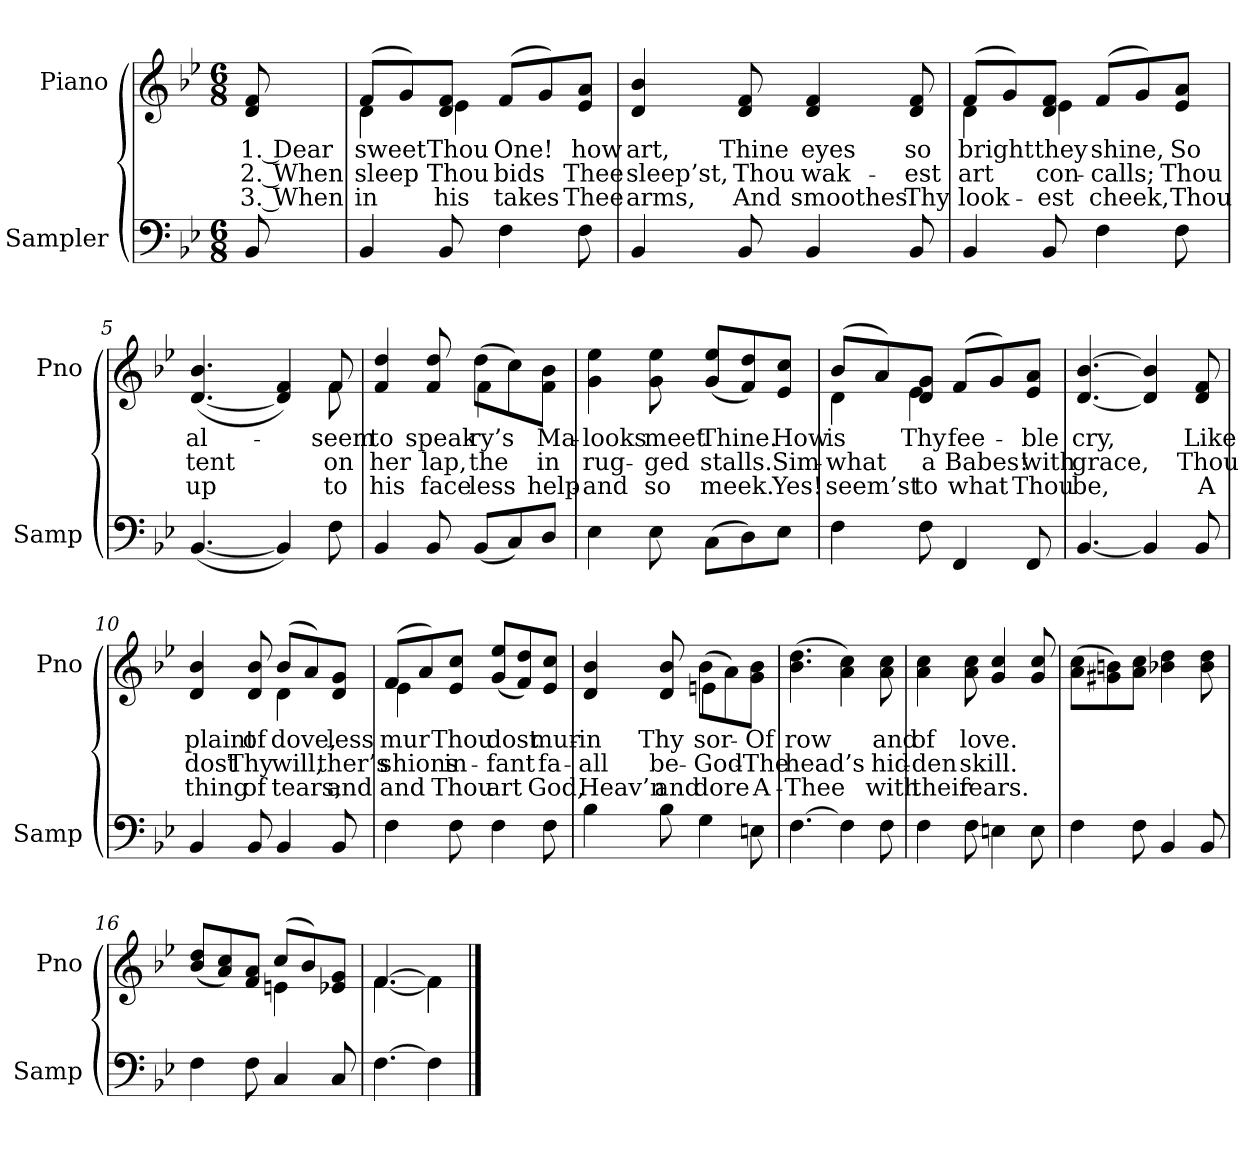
**kern	**kern	**text	**text	**text
*part2	*part1	*part1	*part1	*part1
*staff2	*staff1	*staff1	*staff1	*staff1
*I"Sampler	*I"Piano	*	*	*
*I'Samp	*I'Pno	*	*	*
*clefF4	*clefG2	*	*	*
*k[b-e-]	*k[b-e-]	*	*	*
*B-:	*B-:	*	*	*
*M6/8	*M6/8	*	*	*
=1	=1	=1	=1	=1
8BB-	8d 8f	1. Dear	2. When	3. When
=2	=2	=2	=2	=2
*	*^	*	*	*
4BB-	(8f/L	4d	sweet	sleep	in
.	8g/)	.	.	.	.
8BB-	8d/ 8f/J	4e-	Thou	Thou	his
4F	(8f/L	.	One!	bids	takes
.	8g/)	4ryy	.	.	.
8F	8e-/ 8a/J	.	how	Thee	Thee
*	*v	*v	*	*	*
=3	=3	=3	=3	=3
4BB-	4d 4b-	art,	sleep’st,	arms,
8BB-	8d 8f	Thine	Thou	And
4BB-	4d 4f	eyes	wak-	smoothes
8BB-	8d 8f	so	-est	Thy
=4	=4	=4	=4	=4
*	*^	*	*	*
4BB-	(8f/L	4d	bright	art	look-
.	8g/)	.	.	.	.
8BB-	8d/ 8f/J	4e-	they	con-	-est
4F	(8f/L	.	shine,	calls;	cheek,
.	8g/)	4ryy	.	.	.
8F	8e-/ 8a/J	.	So	Thou	Thou
=5	=5	=5	=5	=5	=5
([4.BB-	([4.d 4.b-	8ryy	al-	-tent	up
*	*v	*v	*	*	*
4BB-])	4d] 4f)	.	.	.
*	*^	*	*	*
8F	8f/	8f	seem	-on	-to
=6	=6	=6	=6	=6	=6
4BB-	4f 4dd	4.ryy	to	her	his
8BB-	8f 8dd	.	speak	lap,	face
(8BB-/L	(8dd\L	4f	-ry’s	the	-less
8C/)	8cc\)	.	.	.	.
8D/J	8f\ 8b-\J	8ryy	Ma-	in	help-
*	*v	*v	*	*	*
=7	=7	=7	=7	=7
4E-	4g 4ee-	looks	rug-	and
8E-	8g 8ee-	meet	-ged	so
(8C\L	(8g/ 8ee-/L	Thine.	stalls.	meek.
8D\)	8f/ 8dd/)	.	.	.
8E-\J	8e-/ 8cc/J	How	Sim-	Yes!
=8	=8	=8	=8	=8
*	*^	*	*	*
4F	(8b-/L	4d	is	what	seem’st
.	8a/)	.	.	.	.
8F	8d/ 8g/J	4e-	Thy	a	to
4FF	(8f/L	.	fee-	Babes!	what
.	8g/)	4ryy	.	.	.
8FF	8e-/ 8a/J	.	-ble	with	Thou
*	*v	*v	*	*	*
=9	=9	=9	=9	=9
[4.BB-	[4.d [4.b-	cry,	grace,	be,
4BB-]	4d] 4b-]	.	.	.
8BB-	8d 8f	Like	Thou	A
=10	=10	=10	=10	=10
*	*^	*	*	*
4BB-	4d 4b-	4.ryy	plaint	dost	thing
8BB-	8d 8b-	.	of	Thy	of
4BB-	(8b-/L	4d	dove,	will,	tears;
.	8a/)	.	.	.	.
8BB-	8d/ 8g/J	8ryy	-less	-ther’s	and
=11	=11	=11	=11	=11	=11
4F\	(8f/L	4e-	-mur	-shions	and
.	8a/)	.	.	.	.
8F\	8e-/ 8cc/J	2ryy	Thou	in-	Thou
4F\	(8g/ 8ee-/L	.	dost	-fant	art
.	8f/ 8dd/)	.	.	.	.
8F\	8e-/ 8cc/J	.	mur-	fa-	God,
=12	=12	=12	=12	=12	=12
4B-	4d 4b-	4.ryy	in	all	Heav’n
8B-	8d 8b-	.	Thy	be-	and
4G	(8b-\L	4en	sor-	God-	-dore
.	8a\)	.	.	.	.
8En	8g\ 8b-\J	8ryy	Of	The	A-
*	*v	*v	*	*	*
=13	=13	=13	=13	=13
[4.F	(4.b- 4.dd	-row	-head’s	Thee
4F]	4a 4cc)	.	.	.
8F	8a 8cc	and	hid-	with
=14	=14	=14	=14	=14
4F	4a 4cc	of	-den	their
8F	8a 8cc	love.	skill.	fears.
4En	4g 4cc	.	.	.
8E	8g 8cc	.	.	.
=15	=15	=15	=15	=15
4F	(8a\ 8cc\L	.	.	.
.	8g#X\ 8bn\)	.	.	.
8F	8a\ 8cc\J	.	.	.
4BB-	4b-X 4dd	.	.	.
8BB-	8b- 8dd	.	.	.
=16	=16	=16	=16	=16
*	*^	*	*	*
4F	(8b-/ 8dd/L	4.ryy	.	.	.
.	8a/ 8cc/)	.	.	.	.
8F	8f/ 8a/J	.	.	.	.
4C	(8cc/L	4en	.	.	.
.	8b-/)	.	.	.	.
8C	8e-/ 8g/J	8ryy	.	.	.
=17	=17	=17	=17	=17	=17
[4.F	[4.f/	[4.f	.	.	.
4F]	4f\]	4f]	.	.	.
*	*v	*v	*	*	*
==	==	==	==	==
*-	*-	*-	*-	*-
